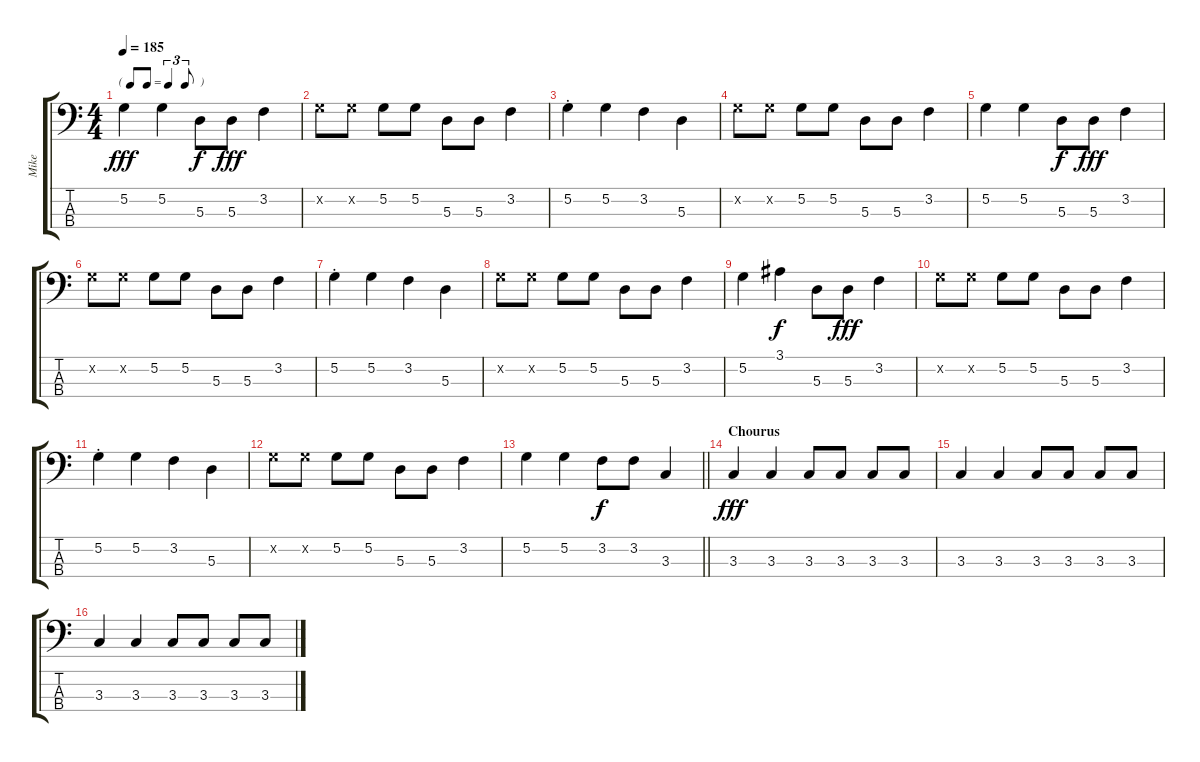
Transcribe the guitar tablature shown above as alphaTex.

\track ("Mike" "Mike") {instrument electricbasspick}
\staff {score tabs}
\tuning (G2 D2 A1 E1) {hide}
\ts (4 4)
\tf triplet8th
\tempo 185
\clef f4
\ks c
5.2.4{dy fff} 5.2.4 5.3.8{dy f} 5.3.8{dy fff} 3.2.4 |
5.2{x}.8 5.2{x}.8 5.2.8 5.2.8 5.3.8 5.3.8 3.2.4 |
5.2{st}.4 5.2.4 3.2.4 5.3.4 |
5.2{x}.8 5.2{x}.8 5.2.8 5.2.8 5.3.8 5.3.8 3.2.4 |
5.2.4 5.2.4 5.3.8{dy f} 5.3.8{dy fff} 3.2.4 |
5.2{x}.8 5.2{x}.8 5.2.8 5.2.8 5.3.8 5.3.8 3.2.4 |
5.2{st}.4 5.2.4 3.2.4 5.3.4 |
5.2{x}.8 5.2{x}.8 5.2.8 5.2.8 5.3.8 5.3.8 3.2.4 |
5.2.4 3.1.4{dy f} 5.3.8 5.3.8{dy fff} 3.2.4 |
5.2{x}.8 5.2{x}.8 5.2.8 5.2.8 5.3.8 5.3.8 3.2.4 |
5.2{st}.4 5.2.4 3.2.4 5.3.4 |
5.2{x}.8 5.2{x}.8 5.2.8 5.2.8 5.3.8 5.3.8 3.2.4 |
\barLineRight lightlight
5.2.4 5.2.4 3.2.8{dy f} 3.2.8 3.3.4 |
\section ("" "Chourus")
3.3.4{dy fff} 3.3.4 3.3.8 3.3.8 3.3.8 3.3.8 |
3.3.4 3.3.4 3.3.8 3.3.8 3.3.8 3.3.8 |
3.3.4 3.3.4 3.3.8 3.3.8 3.3.8 3.3.8
